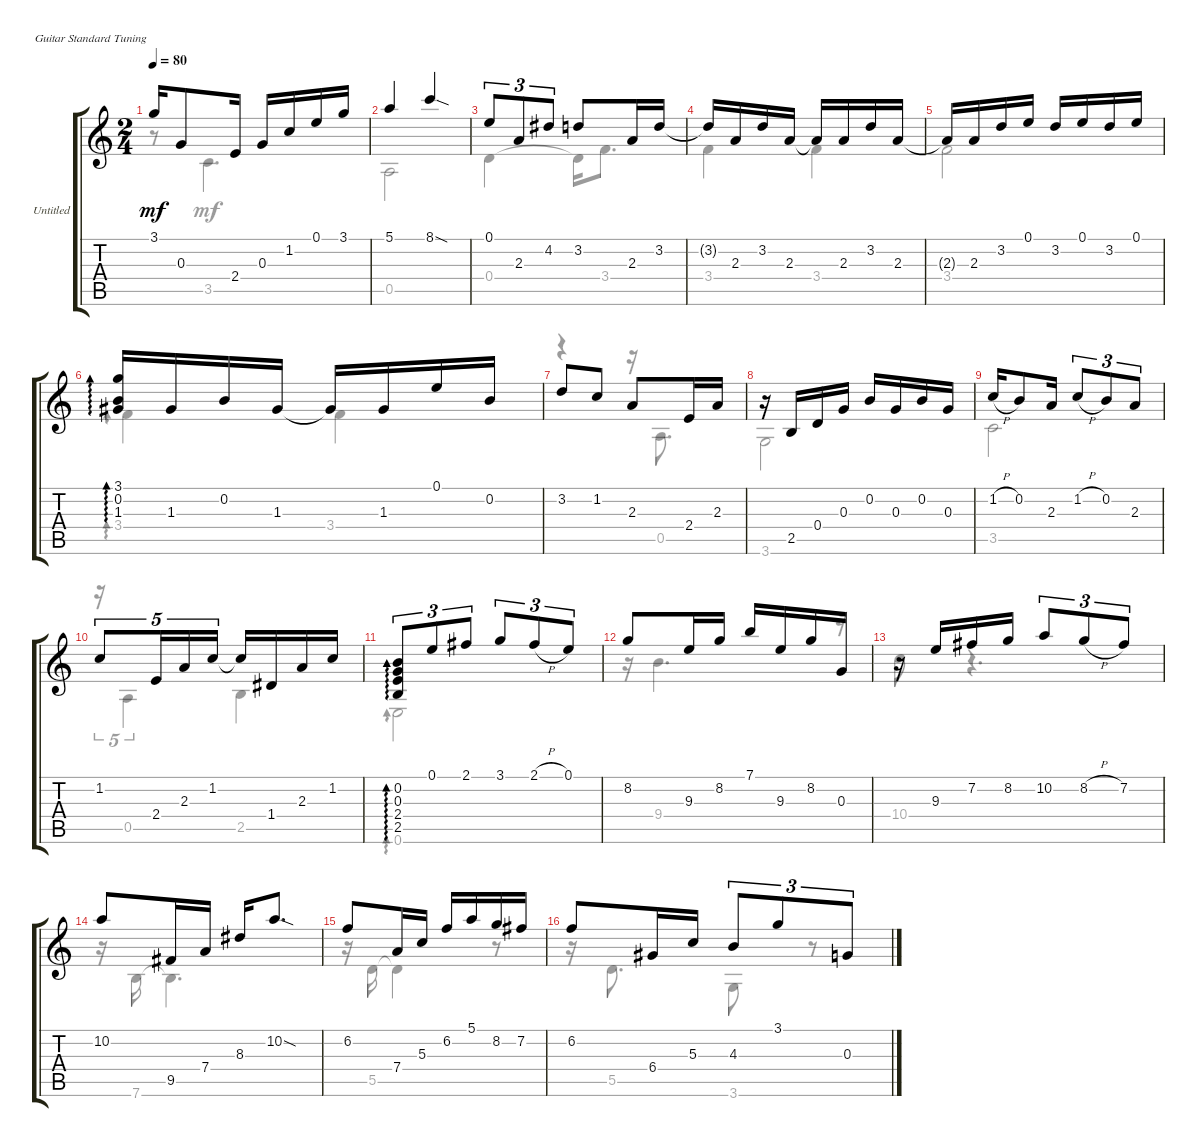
\bracketExtendMode groupsimilarinstruments
\firstSystemTrackNameOrientation horizontal
\otherSystemsTrackNameOrientation horizontal
\track ("Untitled" "Untitled") {instrument acousticguitarnylon}
\staff {score tabs}
\tuning (E4 B3 G3 D3 A2 E2)
\voice
\ts (2 4)
\tempo 80
\clef g2
\ks aminor
3.1.16{dy mf} 0.3.8 2.4.16 0.3.16 1.2.16 0.1.16 3.1.16 |
5.1.4 8.1{sod}.4 |
0.1.8{tu (3 2)} 2.3.8{tu (3 2)} 4.2.8{tu (3 2)} 3.2.8 2.3.16 3.2.16 |
3.2{t}.16 2.3.16 3.2.16 2.3.16 2.3{t}.16 2.3.16 3.2.16 2.3.16 |
2.3{t}.16 2.3.16 3.2.16 0.1.16 3.2.16 0.1.16 3.2.16 0.1.16 |
(3.1 0.2 1.3).16{ad 0} 1.3.16 0.2.16 1.3.16 1.3{t}.16 1.3.16 0.1.16 0.2.16 |
3.2.8 1.2.8 2.3.8 2.4.16 2.3.16 |
r.16 2.5.16 0.4.16 0.3.16 0.2.16 0.3.16 0.2.16 0.3.16 |
1.2{h}.16 0.2.8 2.3.16 1.2{h}.8{tu (3 2)} 0.2.8{tu (3 2)} 2.3.8{tu (3 2)} |
1.2.8{tu (5 4)} 2.4.16{tu (5 4)} 2.3.16{tu (5 4)} 1.2.16{tu (5 4)} 1.2{t}.16 1.4.16 2.3.16 1.2.16 |
(0.2 0.3 2.4 2.5).8{tu (3 2) ad 0} 0.1.8{tu (3 2)} 2.1.8{tu (3 2)} 3.1.8{tu (3 2)} 2.1{h}.8{tu (3 2)} 0.1.8{tu (3 2)} |
8.2.8 9.3.16 8.2.16 7.1.16 9.3.16 8.2.16 0.3.16 |
r.16 9.3.16 7.2.16 8.2.16 10.2.8{tu (3 2)} 8.2{h}.8{tu (3 2)} 7.2.8{tu (3 2)} |
10.2.8 9.5.16 7.4.16 8.3.16 10.2{sod}.8{d} |
6.2.8 7.4.16 5.3.16 6.2.16 5.1.16 8.2.16 7.2.16 |
6.2.8 6.4.16 5.3.16 4.3.8{tu (3 2)} 3.1.8{tu (3 2)} 0.3.8{tu (3 2)}
\voice
\clef g2
\ottava regular
\simile none
\ks aminor
r.8{dy mf} 3.5.4{d} |
0.5.2 |
0.4.4 0.4{t}.16 3.4.8{d} |
3.4.4 3.4.4 |
3.4.2 |
3.4.4{ad 0} 3.4.4 |
r.4 r.16 0.5.8{d} |
3.6.2 |
3.5.2 |
r.16{tu (5 4)} 0.5.4{tu (5 4)} 2.5.4 |
0.6.2{ad 0} |
r.16 9.4.4{d} r.16 |
10.4.8 r.4{d} |
r.16 7.6.16 7.6{t}.4{d} |
r.16 5.5.16 5.5{t}.4 r.8 |
r.16 5.5.8{d} 3.6.8 r.8
